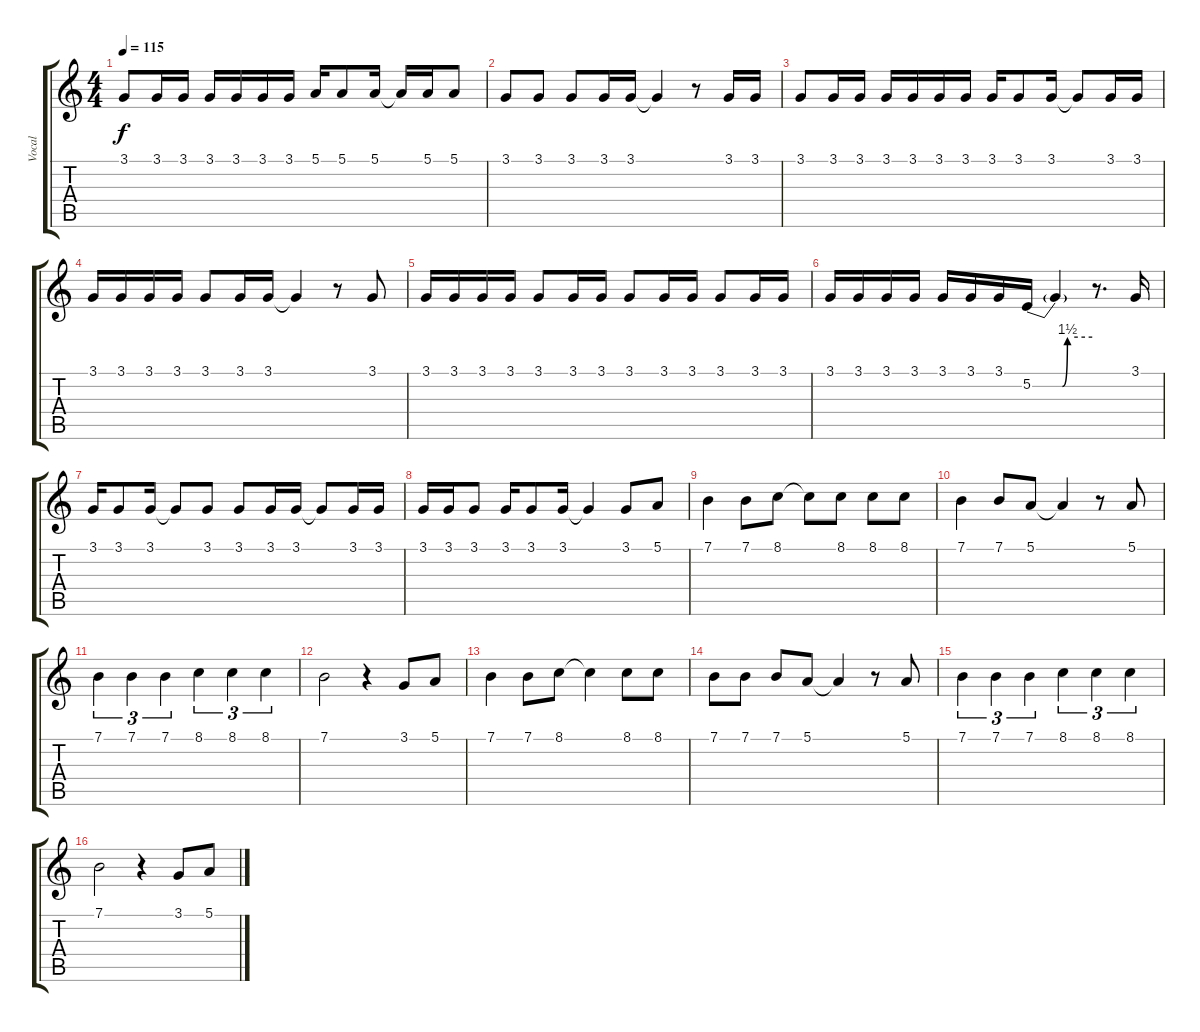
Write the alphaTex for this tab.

\track ("Vocal" "Vocal") {instrument fx5brightness}
\staff {score tabs}
\tuning (E4 B3 G3 D3 A2 E2) {hide}
\ts (4 4)
\tempo 115
\clef g2
\ks c
3.1.8{dy f} 3.1.16 3.1.16 3.1.16 3.1.16 3.1.16 3.1.16 5.1.16 5.1.8 5.1.16 5.1{t}.16 5.1.16 5.1.8 |
3.1.8 3.1.8 3.1.8 3.1.16 3.1.16 3.1{t}.4 r.8 3.1.16 3.1.16 |
3.1.8 3.1.16 3.1.16 3.1.16 3.1.16 3.1.16 3.1.16 3.1.16 3.1.8 3.1.16 3.1{t}.8 3.1.16 3.1.16 |
3.1.16 3.1.16 3.1.16 3.1.16 3.1.8 3.1.16 3.1.16 3.1{t}.4 r.8 3.1.8 |
3.1.16 3.1.16 3.1.16 3.1.16 3.1.8 3.1.16 3.1.16 3.1.8 3.1.16 3.1.16 3.1.8 3.1.16 3.1.16 |
3.1.16 3.1.16 3.1.16 3.1.16 3.1.16 3.1.16 3.1.16 5.2{be (custom 0 0 30 0 35 6 60 6)}.16 5.2{t}.4 r.8{d} 3.1.16 |
3.1.16 3.1.8 3.1.16 3.1{t}.8 3.1.8 3.1.8 3.1.16 3.1.16 3.1{t}.8 3.1.16 3.1.16 |
3.1.16 3.1.16 3.1.8 3.1.16 3.1.8 3.1.16 3.1{t}.4 3.1.8 5.1.8 |
7.1.4 7.1.8 8.1.8 8.1{t}.8 8.1.8 8.1.8 8.1.8 |
7.1.4 7.1.8 5.1.8 5.1{t}.4 r.8 5.1.8 |
7.1.4{tu (3 2)} 7.1.4{tu (3 2)} 7.1.4{tu (3 2)} 8.1.4{tu (3 2)} 8.1.4{tu (3 2)} 8.1.4{tu (3 2)} |
7.1.2 r.4 3.1.8 5.1.8 |
7.1.4 7.1.8 8.1.8 8.1{t}.4 8.1.8 8.1.8 |
7.1.8 7.1.8 7.1.8 5.1.8 5.1{t}.4 r.8 5.1.8 |
7.1.4{tu (3 2)} 7.1.4{tu (3 2)} 7.1.4{tu (3 2)} 8.1.4{tu (3 2)} 8.1.4{tu (3 2)} 8.1.4{tu (3 2)} |
7.1.2 r.4 3.1.8 5.1.8
